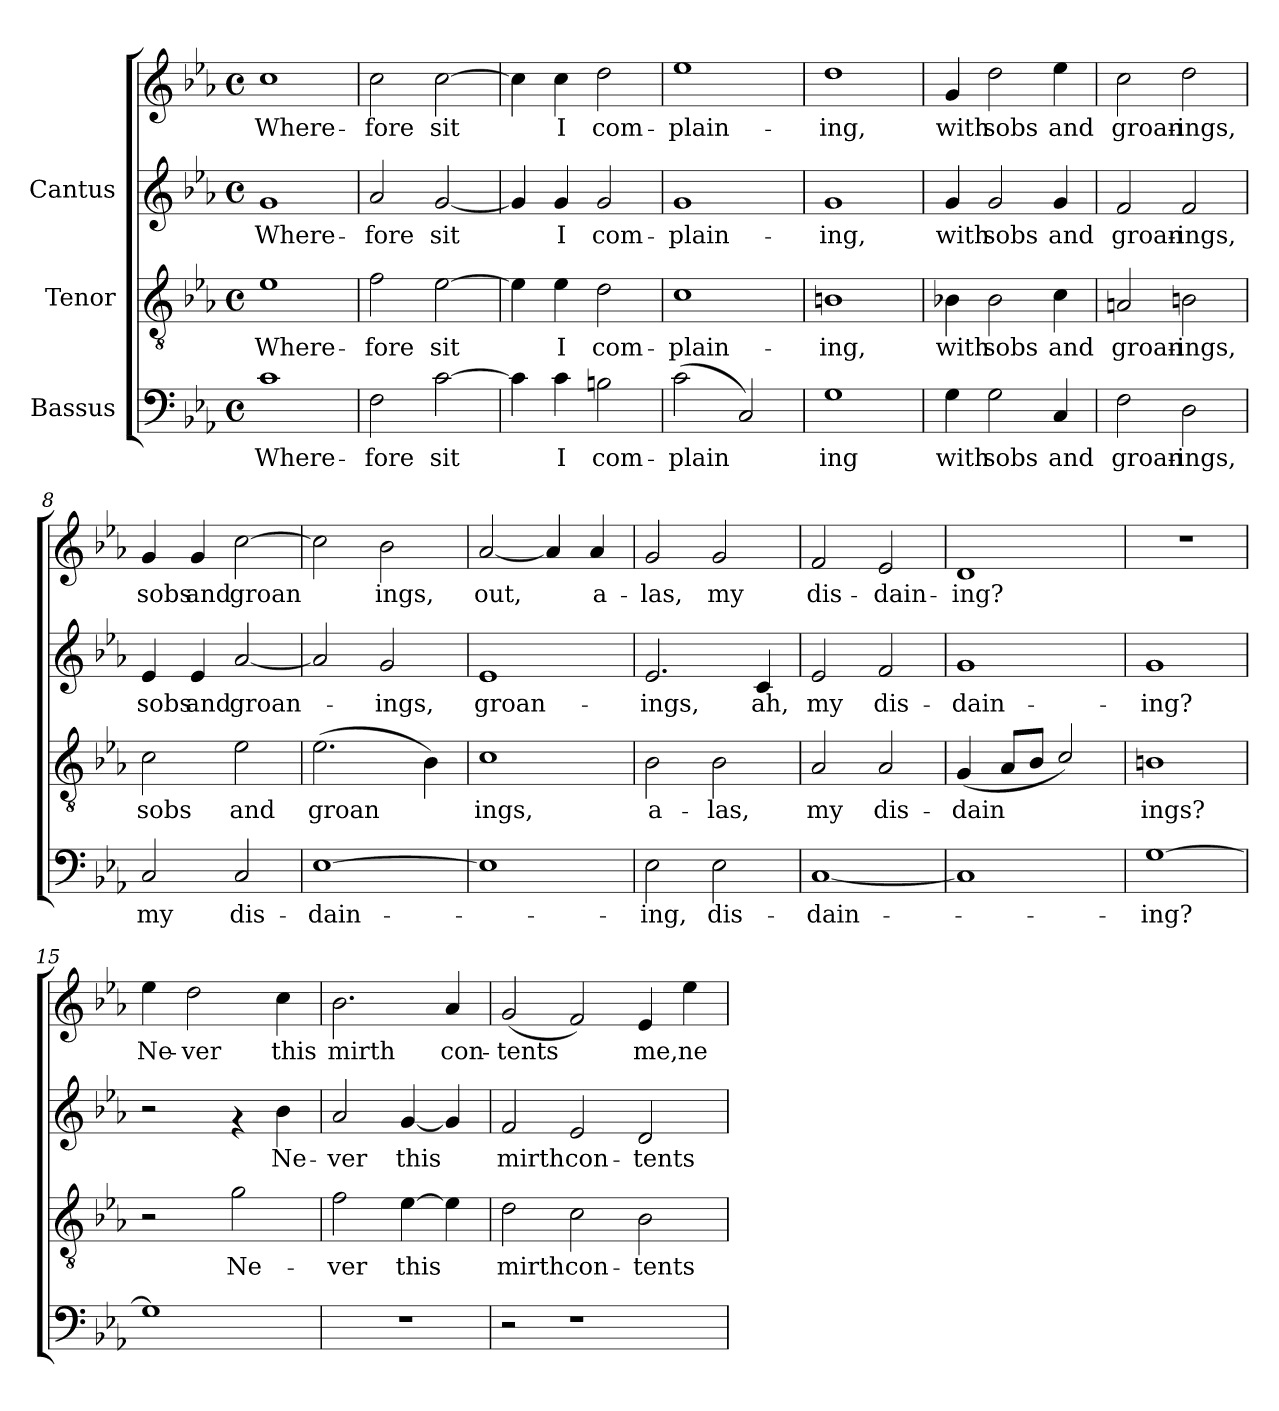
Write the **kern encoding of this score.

**kern	**text	**kern	**text	**kern	**text	**kern	**text
*part3	*part3	*part2	*part2	*part1	*part1	*part1	*part1
*staff4	*staff4	*staff3	*staff3	*staff2	*staff2	*staff1	*staff1
*I"Bassus	*	*I"Tenor	*	*I"Cantus	*	*	*
!!LO:PB:g=z
*stria5	*	*stria5	*	*stria5	*	*stria5	*
*clefF4	*	*clefGv2	*	*clefG2	*	*clefG2	*
*k[b-e-a-]	*	*k[b-e-a-]	*	*k[b-e-a-]	*	*k[b-e-a-]	*
*E-:	*	*E-:	*	*E-:	*	*E-:	*
*M4/4	*	*M4/4	*	*M4/4	*	*M4/4	*
*met(c)	*	*met(c)	*	*met(c)	*	*met(c)	*
*MM156	*	*MM156	*	*MM156	*	*MM156	*
=1	=1	=1	=1	=1	=1	=1	=1
!	!LO:LY:b:cj	!	!LO:LY:b:cj	!	!LO:LY:b:cj	!	!LO:LY:b:cj
1c	Where-	1e-	Where-	1g	-Where-	1cc	Where-
=2	=2	=2	=2	=2	=2	=2	=2
!	!LO:LY:b:cj	!	!LO:LY:b:cj	!	!LO:LY:b:cj	!	!LO:LY:b:cj
2F\	-fore	2f\	-fore	2a-/	fore	2cc\	-fore
!	!LO:LY:b:cj	!	!LO:LY:b:cj	!	!LO:LY:b:cj	!	!LO:LY:b:cj
[>2c\	sit	[>2e-\	sit	[<2g/	sit	[>2cc\	sit
=3	=3	=3	=3	=3	=3	=3	=3
!	!LO:LY:b:cj	!	!LO:LY:b:cj	!	!LO:LY:b:cj	!	!LO:LY:b:cj
4c\]	.	4e-\]	.	4g/]	-	4cc\]	.
!	!LO:LY:b:cj	!	!LO:LY:b:cj	!	!LO:LY:b:cj	!	!LO:LY:b:cj
4c\	I	4e-\	I	4g/	I	4cc\	I
!	!LO:LY:b:cj	!	!LO:LY:b:cj	!	!LO:LY:b:cj	!	!LO:LY:b:cj
2Bn\	com-	2d\	com-	2g/	com-	2dd\	com-
=4	=4	=4	=4	=4	=4	=4	=4
!	!LO:LY:b:cj	!	!LO:LY:b:cj	!	!LO:LY:b:cj	!	!LO:LY:b:cj
(>2c\	-plain-	1c	-plain-	1g	-plain-	1ee-	-plain-
!	!LO:LY:b:cj	!	!	!	!	!	!
2C/)	--	.	.	.	.	.	.
=5	=5	=5	=5	=5	=5	=5	=5
!	!LO:LY:b:cj	!	!LO:LY:b:cj	!	!LO:LY:b:cj	!	!LO:LY:b:cj
1G	-ing	1Bn	-ing,	1g	ing,	1dd	-ing,
=6	=6	=6	=6	=6	=6	=6	=6
!	!LO:LY:b:cj	!	!LO:LY:b:cj	!	!LO:LY:b:cj	!	!LO:LY:b:cj
4G\	with	4B-X\	with	4g/	with	4g/	with
!	!LO:LY:b:cj	!	!LO:LY:b:cj	!	!LO:LY:b:cj	!	!LO:LY:b:cj
2G\	sobs	2B-\	sobs	2g/	sobs	2dd\	sobs
!	!LO:LY:b:cj	!	!LO:LY:b:cj	!	!LO:LY:b:cj	!	!LO:LY:b:cj
4C/	and	4c\	and	4g/	and	4ee-\	and
!!LO:LB:g=z
=7	=7	=7	=7	=7	=7	=7	=7
!	!LO:LY:b:cj	!	!LO:LY:b:cj	!	!LO:LY:b:cj	!	!LO:LY:b:cj
2F\	groan-	2An/	groan-	2f/	groan-	2cc\	groan-
!	!LO:LY:b:cj	!	!LO:LY:b:cj	!	!LO:LY:b:cj	!	!LO:LY:b:cj
2D\	-ings,	2Bn\	-ings,	2f/	-ings,	2dd\	-ings,
=8	=8	=8	=8	=8	=8	=8	=8
!	!LO:LY:b:cj	!	!LO:LY:b:cj	!	!LO:LY:b:cj	!	!LO:LY:b:cj
2C/	my	2c\	sobs	4e-/	-sobs	4g/	sobs
!	!	!	!	!	!LO:LY:b:cj	!	!LO:LY:b:cj
.	.	.	.	4e-/	and	4g/	and
!	!LO:LY:b:cj	!	!LO:LY:b:cj	!	!LO:LY:b:cj	!	!LO:LY:b:cj
2C/	dis-	2e-\	and	[<2a-/	groan-	[>2cc\	groan-
!!LO:LB:g=z
=9	=9	=9	=9	=9	=9	=9	=9
!	!LO:LY:b:cj	!	!LO:LY:b:cj	!	!LO:LY:b:cj	!	!LO:LY:b:cj
[>1E-	-dain-	(>2.e-\	groan-	2a-/]	.	2cc\]	-
!	!	!	!	!	!LO:LY:b:cj	!	!LO:LY:b:cj
.	.	.	.	2g/	ings,	2b-\	ings,
!	!	!	!LO:LY:b:cj	!	!	!	!
.	.	4B-\)	--	.	.	.	.
!!LO:PB:g=z
=10	=10	=10	=10	=10	=10	=10	=10
!	!	!	!LO:LY:b:cj	!	!LO:LY:b:cj	!	!LO:LY:b:cj
1E-]	.	1c	-ings,	1e-	-groan-	[<2a-/	out,
!	!	!	!	!	!	!	!LO:LY:b:cj
.	.	.	.	.	.	4a-/]	.
!	!	!	!	!	!	!	!LO:LY:b:cj
.	.	.	.	.	.	4a-/	a-
!!LO:LB:g=z
=11	=11	=11	=11	=11	=11	=11	=11
!	!LO:LY:b:cj	!	!LO:LY:b:cj	!	!LO:LY:b:cj	!	!LO:LY:b:cj
2E-\	-ing,	2B-\	a-	2.e-/	ings,	2g/	-las,
!	!LO:LY:b:cj	!	!LO:LY:b:cj	!	!	!	!LO:LY:b:cj
2E-\	dis-	2B-\	-las,	.	.	2g/	my
!	!	!	!	!	!LO:LY:b:cj	!	!
.	.	.	.	4c/	ah,	.	.
!!LO:LB:g=z
=12	=12	=12	=12	=12	=12	=12	=12
!	!LO:LY:b:cj	!	!LO:LY:b:cj	!	!LO:LY:b:cj	!	!LO:LY:b:cj
[<1C	-dain-	2A-/	my	2e-/	-my	2f/	dis-
!	!	!	!LO:LY:b:cj	!	!LO:LY:b:cj	!	!LO:LY:b:cj
.	.	2A-/	dis-	2f/	dis-	2e-/	-dain-
!!LO:PB:g=z
=13	=13	=13	=13	=13	=13	=13	=13
!	!	!	!LO:LY:b:cj	!	!LO:LY:b:cj	!	!LO:LY:b:cj
1C]	.	(<4G/	-dain-	1g	dain-	1d	-ing?
!	!	!	!LO:LY:b:cj	!	!	!	!
.	.	8A-/L	--	.	.	.	.
!	!	!	!LO:LY:b:cj	!	!	!	!
.	.	8B-/J	--	.	.	.	.
!	!	!	!LO:LY:b:cj	!	!	!	!
.	.	2c/)	--	.	.	.	.
!!LO:LB:g=z
=14	=14	=14	=14	=14	=14	=14	=14
!	!LO:LY:b:cj	!	!LO:LY:b:cj	!	!LO:LY:b:cj	!	!
[>1G	-ing?	1Bn	-ings?	1g	-ing?	1r	.
!!LO:LB:g=z
=15	=15	=15	=15	=15	=15	=15	=15
!	!	!	!	!	!	!	!LO:LY:b:cj
1G]	.	2r	.	2r	.	4ee-\	Ne-
!	!	!	!	!	!	!	!LO:LY:b:cj
.	.	.	.	.	.	2dd\	-ver
!	!	!	!LO:LY:b:cj	!	!	!	!
.	.	2g\	Ne-	4rf	.	.	.
!	!	!	!	!	!LO:LY:b:cj	!	!LO:LY:b:cj
.	.	.	.	4b-\	Ne-	4cc\	this
!!LO:LB:g=z
=16	=16	=16	=16	=16	=16	=16	=16
!	!	!	!LO:LY:b:cj	!	!LO:LY:b:cj	!	!LO:LY:b:cj
1r	.	2f\	-ver	2a-/	-ver	2.b-\	-mirth
!	!	!	!LO:LY:b:cj	!	!LO:LY:b:cj	!	!
.	.	[>4e-\	this	[<4g/	this	.	.
!	!	!	!LO:LY:b:cj	!	!LO:LY:b:cj	!	!LO:LY:b:cj
.	.	4e-\]	.	4g/]	.	4a-/	con-
!!LO:PB:g=z
=17	=17	=17	=17	=17	=17	=17	=17
!	!	!	!LO:LY:b:cj	!	!LO:LY:b:cj	!	!LO:LY:b:cj
2r	.	2d\	mirth	2f/	-mirth	(<2g/	tents
!	!	!	!LO:LY:b:cj	!	!LO:LY:b:cj	!	!LO:LY:b:cj
1r	.	2c\	con-	2e-/	con-	2f/)	.
!	!	!	!LO:LY:b:cj	!	!LO:LY:b:cj	!	!LO:LY:b:cj
.	.	2B-\	-tents	2d/	-tents	4e-/	me,
!	!	!	!	!	!	!	!LO:LY:b:cj
.	.	.	.	.	.	4ee-\	ne-
=	=	=	=	=	=	=	=
*-	*-	*-	*-	*-	*-	*-	*-
